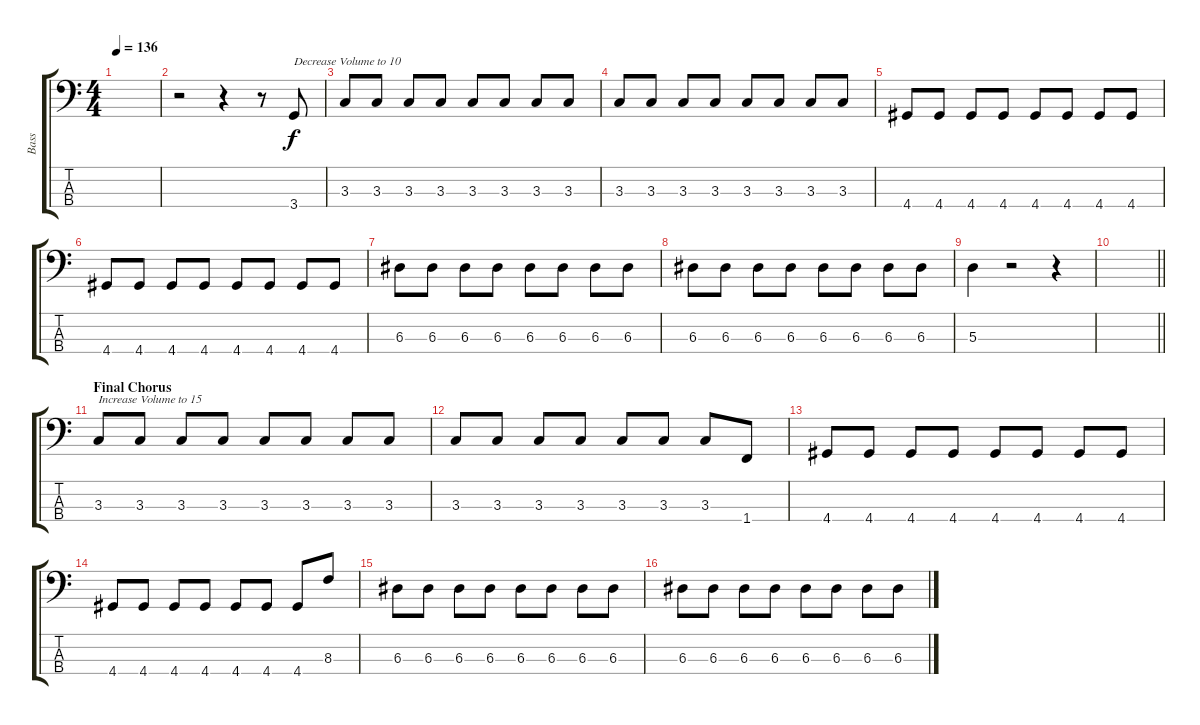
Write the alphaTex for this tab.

\track ("Bass" "Bass") {instrument electricbassfinger}
\staff {score tabs}
\tuning (G2 D2 A1 E1) {hide}
\ts (4 4)
\tempo 136
\clef f4
\ks c
|
r.2 r.4 r.8 3.4.8{txt "Decrease Volume to 10" volume 10} |
3.3.8 3.3.8 3.3.8 3.3.8 3.3.8 3.3.8 3.3.8 3.3.8 |
3.3.8 3.3.8 3.3.8 3.3.8 3.3.8 3.3.8 3.3.8 3.3.8 |
4.4.8 4.4.8 4.4.8 4.4.8 4.4.8 4.4.8 4.4.8 4.4.8 |
4.4.8 4.4.8 4.4.8 4.4.8 4.4.8 4.4.8 4.4.8 4.4.8 |
6.3.8 6.3.8 6.3.8 6.3.8 6.3.8 6.3.8 6.3.8 6.3.8 |
6.3.8 6.3.8 6.3.8 6.3.8 6.3.8 6.3.8 6.3.8 6.3.8 |
5.3.4 r.2 r.4 |
\barLineRight lightlight
|
\section ("" "Final Chorus")
3.3.8{txt "Increase Volume to 15" volume 15} 3.3.8 3.3.8 3.3.8 3.3.8 3.3.8 3.3.8 3.3.8 |
3.3.8 3.3.8 3.3.8 3.3.8 3.3.8 3.3.8 3.3.8 1.4.8 |
4.4.8 4.4.8 4.4.8 4.4.8 4.4.8 4.4.8 4.4.8 4.4.8 |
4.4.8 4.4.8 4.4.8 4.4.8 4.4.8 4.4.8 4.4.8 8.3.8 |
6.3.8 6.3.8 6.3.8 6.3.8 6.3.8 6.3.8 6.3.8 6.3.8 |
6.3.8 6.3.8 6.3.8 6.3.8 6.3.8 6.3.8 6.3.8 6.3.8
